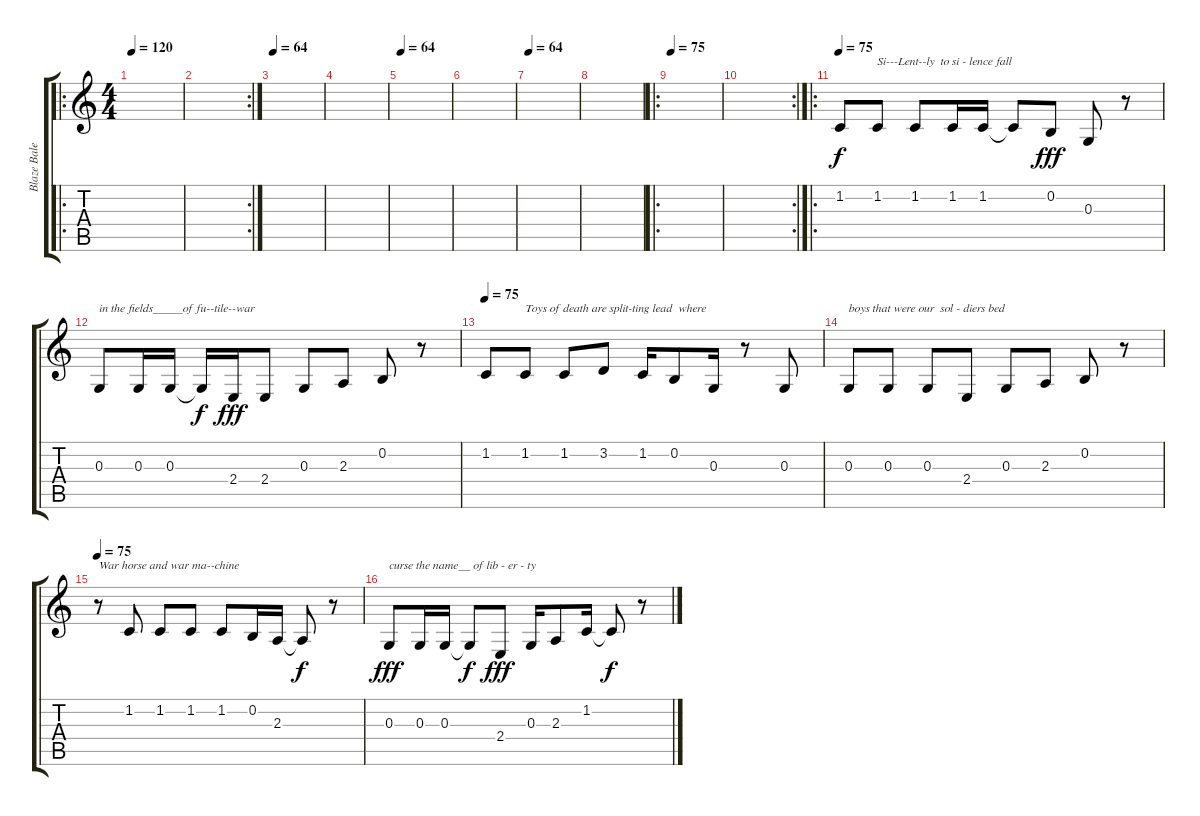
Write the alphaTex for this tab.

\track ("Blaze Baley" "Blaze Bale") {instrument choiraahs}
\staff {score tabs}
\tuning (E4 B3 G3 D3 A2 E2) {hide}
\ro
\ts (4 4)
\tempo 120
\tempo 64
\tempo 120
\clef g2
\ks c
|
\rc 2
|
\tempo 64
|
|
\tempo 64
|
|
\tempo 64
|
|
\ro
\tempo 75
|
\rc 2
|
\ro
\tempo 75
1.2.8 1.2.8{txt "Si---Lent--ly  to si - lence fall"} 1.2.8 1.2.16 1.2.16 1.2{t}.8{dy f} 0.2.8{dy fff} 0.3.8 r.8 |
0.3.8{txt "in the fields_____of fu--tile--war"} 0.3.16 0.3.16 0.3{t}.16{dy f} 2.4.16{dy fff} 2.4.8 0.3.8 2.3.8 0.2.8 r.8 |
\tempo 75
1.2.8 1.2.8{txt "Toys of death are split-ting lead  where"} 1.2.8 3.2.8 1.2.16 0.2.8 0.3.16 r.8 0.3.8 |
0.3.8{txt "boys that were our  sol - diers bed     "} 0.3.8 0.3.8 2.4.8 0.3.8 2.3.8 0.2.8 r.8 |
\tempo 75
r.8{txt "War horse and war ma--chine"} 1.2.8 1.2.8 1.2.8 1.2.8 0.2.16 2.3.16 2.3{t}.8{dy f} r.8 |
0.3.8{txt "curse the name__ of lib - er - ty" dy fff} 0.3.16 0.3.16 0.3{t}.8{dy f} 2.4.8{dy fff} 0.3.16 2.3.8 1.2.16 1.2{t}.8{dy f} r.8
